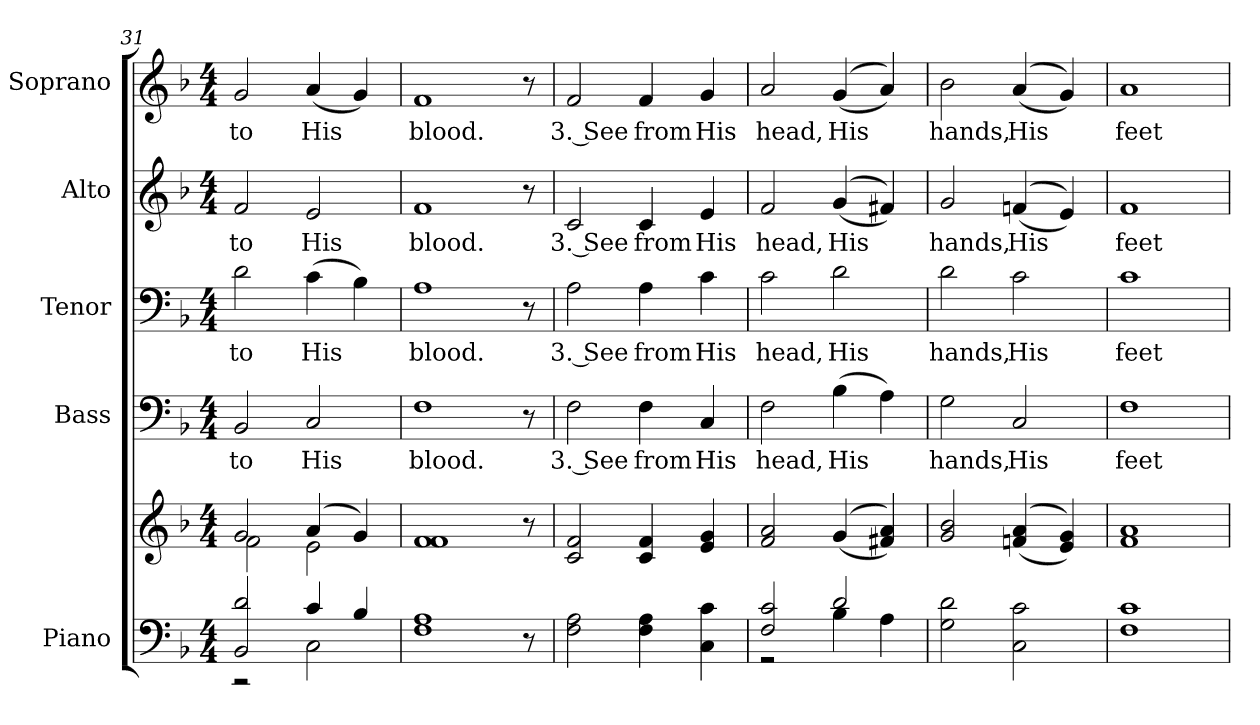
**kern	**kern	**kern	**text	**kern	**text	**kern	**text	**kern	**text
*part5	*part5	*part4	*part4	*part3	*part3	*part2	*part2	*part1	*part1
*staff6	*staff5	*staff4	*staff4	*staff3	*staff3	*staff2	*staff2	*staff1	*staff1
*I"Piano	*	*I"Bass	*	*I"Tenor	*	*I"Alto	*	*I"Soprano	*
*I'Pno.	*	*I'B.	*	*I'T.	*	*I'A.	*	*I'S.	*
!!LO:PB:g=z
*clefF4	*clefG2	*clefF4	*	*clefF4	*	*clefG2	*	*clefG2	*
*k[b-]	*k[b-]	*k[b-]	*	*k[b-]	*	*k[b-]	*	*k[b-]	*
*F:	*F:	*F:	*	*F:	*	*F:	*	*F:	*
*M4/4	*M4/4	*M4/4	*	*M4/4	*	*M4/4	*	*M4/4	*
=31	=31	=31	=31	=31	=31	=31	=31	=31	=31
*^	*^	*	*	*	*	*	*	*	*
!	!	!	!	!	!LO:LY:b:color=#000000	!	!	!	!	!	!
!	!	!	!	!	!	!	!LO:LY:b:color=#000000	!	!	!	!
!	!	!	!	!	!	!	!	!	!LO:LY:b:color=#000000	!	!
!	!	!	!	!	!	!	!	!	!	!	!LO:LY:b:color=#000000
2BB-i/ 2di	2r	2gi/	2fi\	2BB-i/	to	2di\	to	2fi/	to	2gi/	to
!	!	!	!	!	!LO:LY:b:color=#000000	!	!	!	!	!	!
!	!	!	!	!	!	!	!LO:LY:b:color=#000000	!	!	!	!
!	!	!	!	!	!	!	!	!	!LO:LY:b:color=#000000	!	!
!	!	!	!	!	!	!	!	!	!	!	!LO:LY:b:color=#000000
4ci/	2Ci\	(4ai/	2ei\	2Ci/	His	(4ci\	His	2ei/	His	(4ai/	His
4B-i/	.	4gi/)	.	.	.	4B-i\)	.	.	.	4gi/)	.
*v	*v	*	*	*	*	*	*	*	*	*	*
*	*v	*v	*	*	*	*	*	*	*	*
=32	=32	=32	=32	=32	=32	=32	=32	=32	=32
!	!	!	!LO:LY:b:color=#000000	!	!	!	!	!	!
!	!	!	!	!	!LO:LY:b:color=#000000	!	!	!	!
!	!	!	!	!	!	!	!LO:LY:b:color=#000000	!	!
!	!	!	!	!	!	!	!	!	!LO:LY:b:color=#000000
1Fi 1Ai	1fi 1fi	1Fi	blood.	1Ai	blood.	1fi	blood.	1fi	blood.
8r	8r	8r	.	8r	.	8r	.	8r	.
!!LO:PB:g=z
=33	=33	=33	=33	=33	=33	=33	=33	=33	=33
!	!	!	!LO:LY:b:color=#000000	!	!	!	!	!	!
!	!	!	!	!	!LO:LY:b:color=#000000	!	!	!	!
!	!	!	!	!	!	!	!LO:LY:b:color=#000000	!	!
!	!	!	!	!	!	!	!	!	!LO:LY:b:color=#000000
2Fi\ 2Ai	2ci/ 2fi	2Fi\	3. See	2Ai\	3. See	2ci/	3. See	2fi/	3. See
!	!	!	!LO:LY:b:color=#000000	!	!	!	!	!	!
!	!	!	!	!	!LO:LY:b:color=#000000	!	!	!	!
!	!	!	!	!	!	!	!LO:LY:b:color=#000000	!	!
!	!	!	!	!	!	!	!	!	!LO:LY:b:color=#000000
4Fi\ 4Ai	4ci/ 4fi	4Fi\	from	4Ai\	from	4ci/	from	4fi/	from
!	!	!	!LO:LY:b:color=#000000	!	!	!	!	!	!
!	!	!	!	!	!LO:LY:b:color=#000000	!	!	!	!
!	!	!	!	!	!	!	!LO:LY:b:color=#000000	!	!
!	!	!	!	!	!	!	!	!	!LO:LY:b:color=#000000
4Ci\ 4ci	4ei/ 4gi	4Ci/	His	4ci\	His	4ei/	His	4gi/	His
=34	=34	=34	=34	=34	=34	=34	=34	=34	=34
*^	*	*	*	*	*	*	*	*	*
!	!	!	!	!LO:LY:b:color=#000000	!	!	!	!	!	!
!	!	!	!	!	!	!LO:LY:b:color=#000000	!	!	!	!
!	!	!	!	!	!	!	!	!LO:LY:b:color=#000000	!	!
!	!	!	!	!	!	!	!	!	!	!LO:LY:b:color=#000000
2Fi/ 2ci	2r	2fi/ 2ai	2Fi\	head,	2ci\	head,	2fi/	head,	2ai/	head,
!	!	!	!	!LO:LY:b:color=#000000	!	!	!	!	!	!
!	!	!	!	!	!	!LO:LY:b:color=#000000	!	!	!	!
!	!	!	!	!	!	!	!	!LO:LY:b:color=#000000	!	!
!	!	!	!	!	!	!	!	!	!	!LO:LY:b:color=#000000
2di/	4B-i\	((4gi/	(4B-i\	His	2di\	His	((4gi/	His	((4gi/	His
.	4Ai\	4f#Xi/ 4ai))	4Ai\)	.	.	.	4f#Xi/))	.	4ai/))	.
*v	*v	*	*	*	*	*	*	*	*	*
!!LO:PB:g=z
=35	=35	=35	=35	=35	=35	=35	=35	=35	=35
*^	*	*	*	*	*	*	*	*	*
!	!	!	!	!LO:LY:b:color=#000000	!	!	!	!	!	!
*v	*v	*	*	*	*	*	*	*	*	*
*^	*	*	*	*	*	*	*	*	*
!	!	!	!	!	!	!LO:LY:b:color=#000000	!	!	!	!
*v	*v	*	*	*	*	*	*	*	*	*
*^	*	*	*	*	*	*	*	*	*
!	!	!	!	!	!	!	!	!LO:LY:b:color=#000000	!	!
*v	*v	*	*	*	*	*	*	*	*	*
*^	*	*	*	*	*	*	*	*	*
!	!	!	!	!	!	!	!	!	!	!LO:LY:b:color=#000000
*v	*v	*	*	*	*	*	*	*	*	*
2Gi\ 2di	2gi/ 2b-i	2Gi\	hands,	2di\	hands,	2gi/	hands,	2b-i\	hands,
!	!	!	!LO:LY:b:color=#000000	!	!	!	!	!	!
!	!	!	!	!	!LO:LY:b:color=#000000	!	!	!	!
!	!	!	!	!	!	!	!LO:LY:b:color=#000000	!	!
!	!	!	!	!	!	!	!	!	!LO:LY:b:color=#000000
2Ci\ 2ci	((4fni/ 4ai	2Ci/	His	2ci\	His	((4fni/	His	((4ai/	His
.	4ei/ 4gi))	.	.	.	.	4ei/))	.	4gi/))	.
=36	=36	=36	=36	=36	=36	=36	=36	=36	=36
!	!	!	!LO:LY:b:color=#000000	!	!	!	!	!	!
!	!	!	!	!	!LO:LY:b:color=#000000	!	!	!	!
!	!	!	!	!	!	!	!LO:LY:b:color=#000000	!	!
!	!	!	!	!	!	!	!	!	!LO:LY:b:color=#000000
1Fi 1ci	1fi 1ai	1Fi	feet	1ci	feet	1fi	feet	1ai	feet
=	=	=	=	=	=	=	=	=	=
*-	*-	*-	*-	*-	*-	*-	*-	*-	*-
